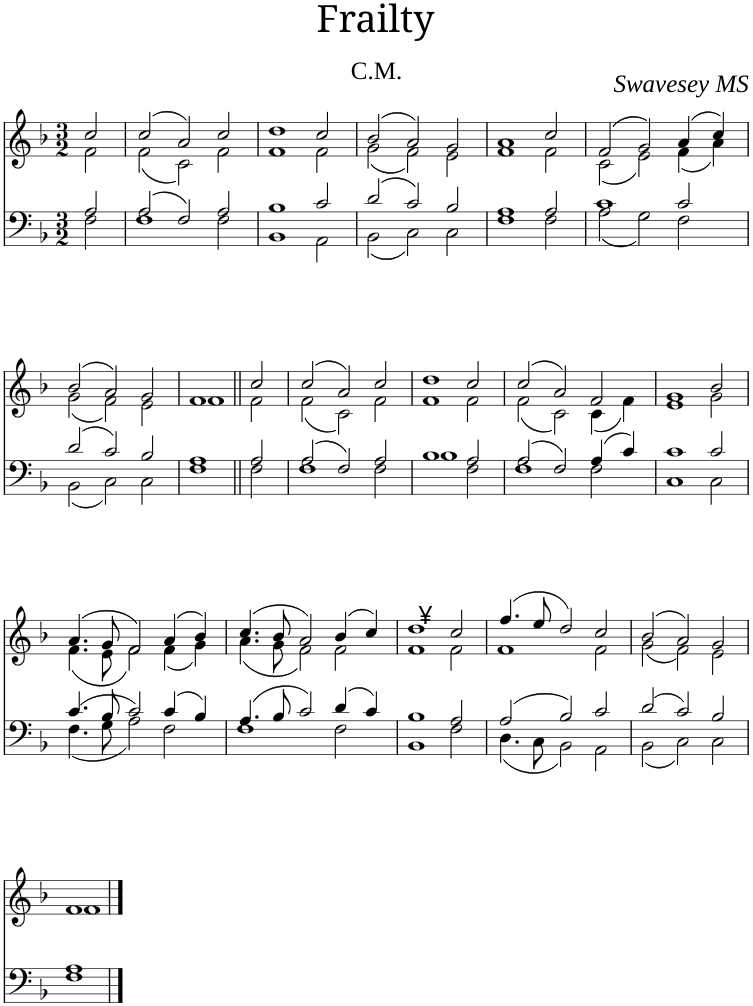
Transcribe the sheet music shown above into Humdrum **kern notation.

**kern	**kern
*part1	*part1
*staff2	*staff1
*I"Piano	*
*I'Pno	*
*clefF4	*clefG2
*k[b-]	*k[b-]
*M3/2	*M3/2
=1	=1
*^	*^
2A/	2F\	2cc/	2f\
=2	=2	=2	=2
2A/	1F	(2cc/	(2f\
2F/	.	2a/)	2c\)
2A/	2F\	2cc/	2f\
=3	=3	=3	=3
1B-	1BB-	1dd	1f
2c/	2AA\	2cc/	2f\
=4	=4	=4	=4
2d/	2BB-\	(2b-/	(2g\
2c/	2C\	2a/)	2f\)
2B-/	2C\	2g/	2e\
=5	=5	=5	=5
1A	1F	1a	1f
2A/	2F\	2cc/	2f\
=6	=6	=6	=6
1c	2A\	(2f/	(2c\
.	2G\	2g/)	2e\)
2c/	2F\	(4a/	(4f\
.	.	4cc/)	4a\)
!!LO:LB:g=z	!!
=7	=7	=7	=7
2d/	2BB-\	(2b-/	(2g\
2c/	2C\	2a/)	2f\)
2B-/	2C\	2g/	2e\
=8	=8	=8	=8
1A	1F	1f	1f
=9||	=9||	=9||	=9||
2A/	2F\	2cc/	2f\
=10	=10	=10	=10
2A/	1F	(2cc/	(2f\
2F/	.	2a/)	2c\)
2A/	2F\	2cc/	2f\
=11	=11	=11	=11
1B-	1B-	1dd	1f
2A/	2F\	2cc/	2f\
=12	=12	=12	=12
2A/	1F	(2cc/	(2f\
2F/	.	2a/)	2c\)
4A/	2F\	2f/	(4c\
4c/	.	.	4f\)
=13	=13	=13	=13
1c	1C	1g	1e
2c/	2C\	2b-/	2g\
!!LO:LB:g=z	!!
=14	=14	=14	=14
4.c/	4.F\	(4.a/	(4.f\
8B-/	8G\	8g/	8e\
2c/	2A\	2f/)	2f\)
4c/	2F\	(4a/	(4f\
4B-/	.	4b-/)	4g\)
=15	=15	=15	=15
4.A/	1F	(4.cc/	(4.a\
8B-/	.	8b-/	8g\
2c/	.	2a/)	2f\)
4d/	2F\	(4b-/	2f\
4c/	.	4cc/)	.
=16	=16	=16	=16
1B-	1BB-	1dd	1f
!	!	!LO:TX:a:t=¥	!
2A/	2F\	2cc/	2f\
=17	=17	=17	=17
2A/	4.D\	(4.ff/	1f
.	8C\	8ee/	.
2B-/	2BB-\	2dd/)	.
2c/	2AA\	2cc/	2f\
=18	=18	=18	=18
2d/	2BB-\	(2b-/	(2g\
2c/	2C\	2a/)	2f\)
2B-/	2C\	2g/	2e\
!!LO:LB:g=z	!!
=19	=19	=19	=19
1A	1F	1f	1f
*v	*v	*	*
*	*v	*v
==	==
*-	*-
